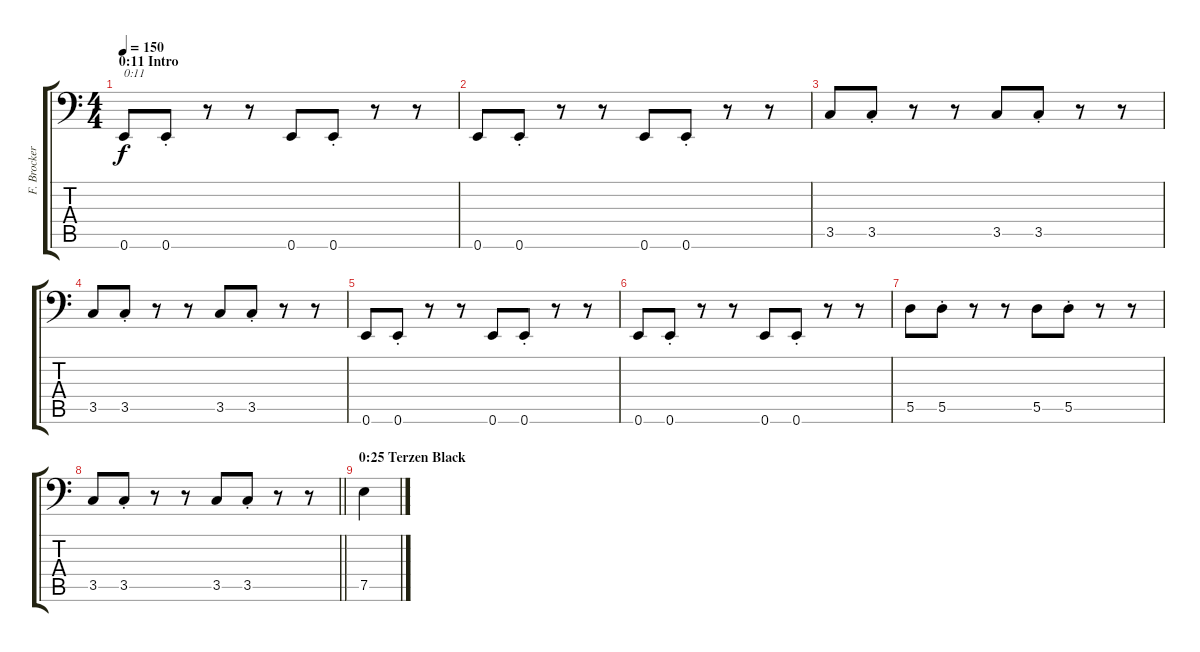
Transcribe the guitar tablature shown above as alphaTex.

\track ("F. Brockert" "F. Brocker") {instrument electricbasspick}
\staff {score tabs}
\tuning (E3 B2 G2 D2 A1 E1) {hide}
\ts (4 4)
\section ("" "0:11 Intro")
\tempo 150
\clef f4
\ks c
0.6.8{txt "0:11" dy f instrument electricbasspick} 0.6{st}.8 r.8 r.8 0.6.8 0.6{st}.8 r.8 r.8 |
0.6.8 0.6{st}.8 r.8 r.8 0.6.8 0.6{st}.8 r.8 r.8 |
3.5.8 3.5{st}.8 r.8 r.8 3.5.8 3.5{st}.8 r.8 r.8 |
3.5.8 3.5{st}.8 r.8 r.8 3.5.8 3.5{st}.8 r.8 r.8 |
0.6.8 0.6{st}.8 r.8 r.8 0.6.8 0.6{st}.8 r.8 r.8 |
0.6.8 0.6{st}.8 r.8 r.8 0.6.8 0.6{st}.8 r.8 r.8 |
5.5.8 5.5{st}.8 r.8 r.8 5.5.8 5.5{st}.8 r.8 r.8 |
\barLineRight lightlight
3.5.8 3.5{st}.8 r.8 r.8 3.5.8 3.5{st}.8 r.8 r.8 |
\section ("" "0:25 Terzen Black")
7.5.4
